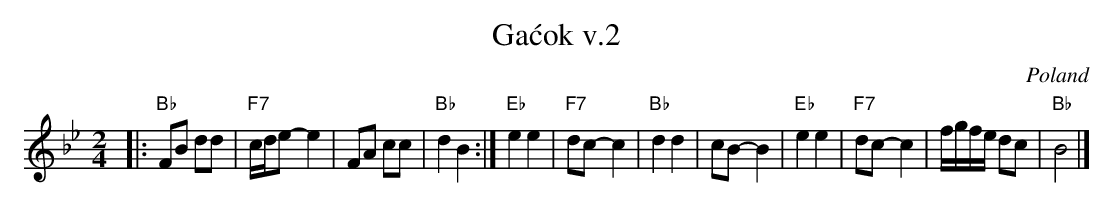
X:1
T: Ga\'cok v.2
O: Poland
M: 2/4
L: 1/16
K: Bb
|:\
"Bb"F2B2 d2d2 | "F7"cde2- e4 | F2A2 c2c2 | "Bb"d4 B4 :|\
"Eb"e4 e4 | "F7"d2c2- c4 | "Bb"d4 d4 | c2B2- B4 |\
"Eb"e4 e4 | "F7"d2c2- c4 | fgfe d2c2 | "Bb"B8 |]
